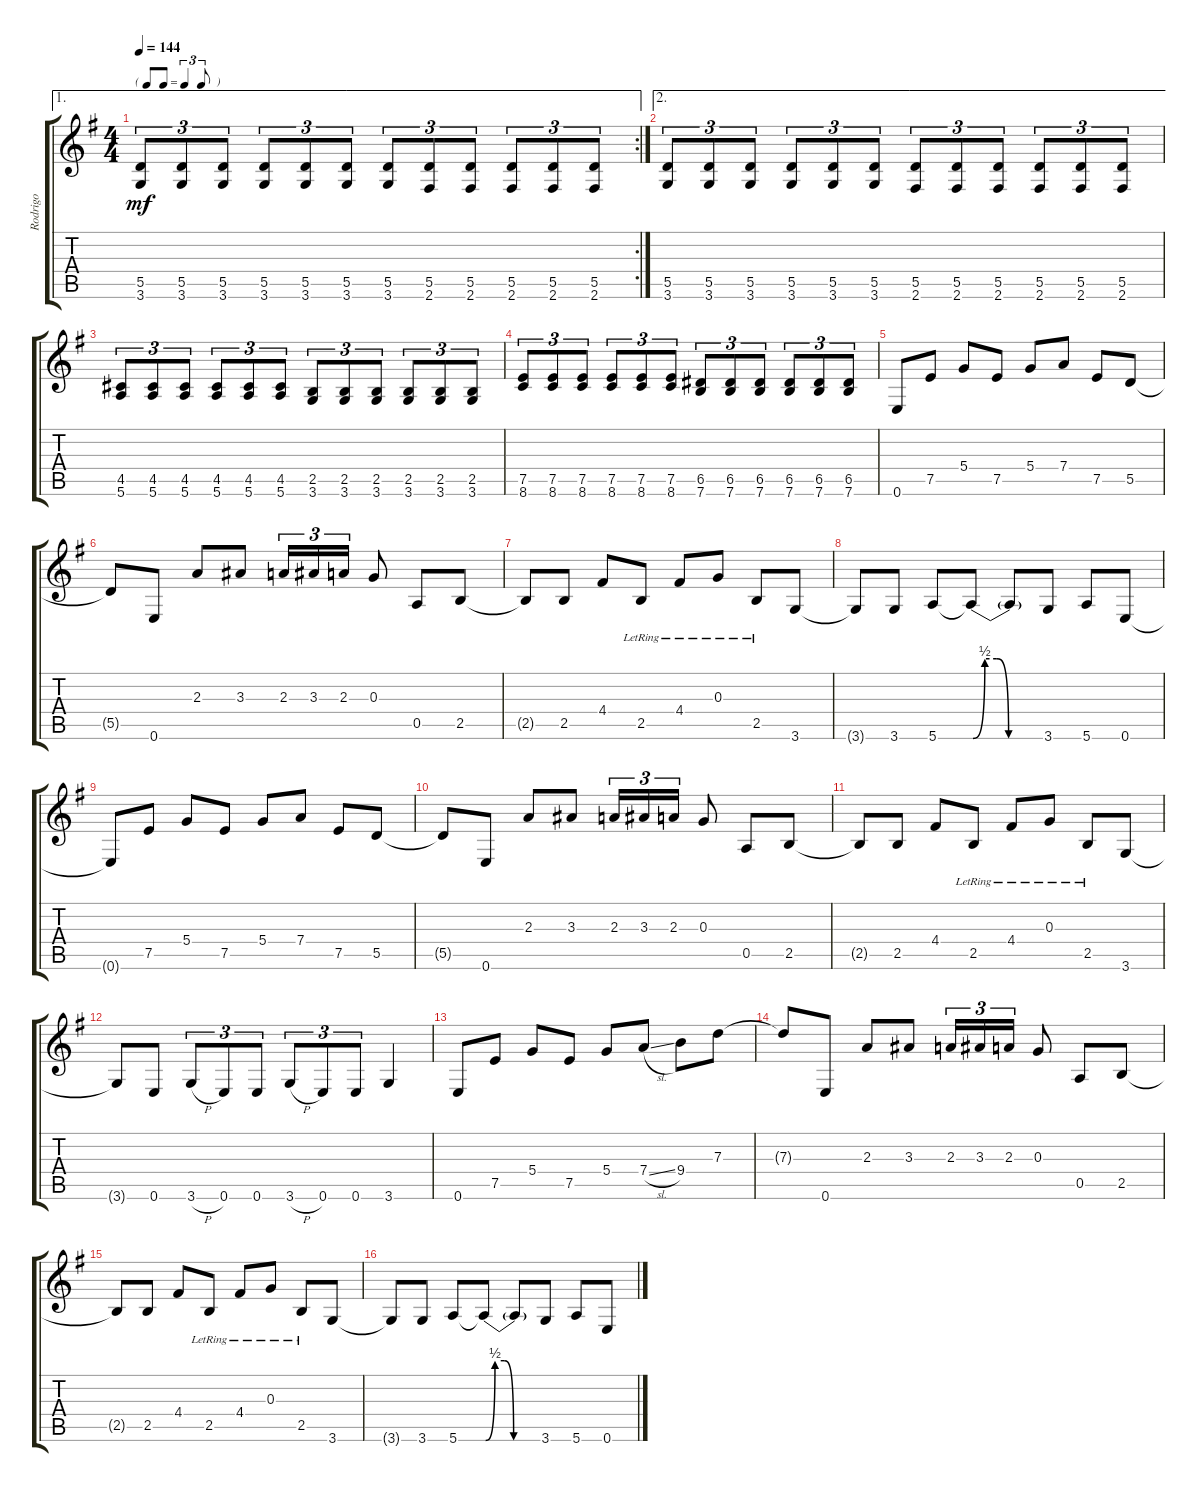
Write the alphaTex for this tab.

\track ("Rodrigo" "Rodrigo") {instrument acousticguitarnylon}
\staff {score tabs}
\tuning (E4 B3 G3 D3 A2 E2) {hide}
\ae 1
\rc 2
\ts (4 4)
\tf triplet8th
\tempo 144
\clef g2
\ks g
(5.5 3.6).8{tu (3 2) dy mf} (5.5 3.6).8{tu (3 2)} (5.5 3.6).8{tu (3 2)} (5.5 3.6).8{tu (3 2)} (5.5 3.6).8{tu (3 2)} (5.5 3.6).8{tu (3 2)} (5.5 3.6).8{tu (3 2)} (5.5 2.6).8{tu (3 2)} (5.5 2.6).8{tu (3 2)} (5.5 2.6).8{tu (3 2)} (5.5 2.6).8{tu (3 2)} (5.5 2.6).8{tu (3 2)} |
\ae 2
(5.5 3.6).8{tu (3 2)} (5.5 3.6).8{tu (3 2)} (5.5 3.6).8{tu (3 2)} (5.5 3.6).8{tu (3 2)} (5.5 3.6).8{tu (3 2)} (5.5 3.6).8{tu (3 2)} (5.5 2.6).8{tu (3 2)} (5.5 2.6).8{tu (3 2)} (5.5 2.6).8{tu (3 2)} (5.5 2.6).8{tu (3 2)} (5.5 2.6).8{tu (3 2)} (5.5 2.6).8{tu (3 2)} |
(4.5 5.6).8{tu (3 2)} (4.5 5.6).8{tu (3 2)} (4.5 5.6).8{tu (3 2)} (4.5 5.6).8{tu (3 2)} (4.5 5.6).8{tu (3 2)} (4.5 5.6).8{tu (3 2)} (2.5 3.6).8{tu (3 2)} (2.5 3.6).8{tu (3 2)} (2.5 3.6).8{tu (3 2)} (2.5 3.6).8{tu (3 2)} (2.5 3.6).8{tu (3 2)} (2.5 3.6).8{tu (3 2)} |
(7.5 8.6).8{tu (3 2)} (7.5 8.6).8{tu (3 2)} (7.5 8.6).8{tu (3 2)} (7.5 8.6).8{tu (3 2)} (7.5 8.6).8{tu (3 2)} (7.5 8.6).8{tu (3 2)} (6.5 7.6).8{tu (3 2)} (6.5 7.6).8{tu (3 2)} (6.5 7.6).8{tu (3 2)} (6.5 7.6).8{tu (3 2)} (6.5 7.6).8{tu (3 2)} (6.5 7.6).8{tu (3 2)} |
0.6.8 7.5.8 5.4.8 7.5.8 5.4.8 7.4.8 7.5.8 5.5.8 |
5.5{t}.8 0.6.8 2.3.8 3.3.8 2.3.16{tu (3 2)} 3.3.16{tu (3 2)} 2.3.16{tu (3 2)} 0.3.8 0.5.8 2.5.8 |
2.5{t}.8 2.5.8 4.4.8 2.5{lr}.8 4.4{lr}.8 0.3{lr}.8 2.5{lr}.8 3.6.8 |
3.6{t}.8 3.6.8 5.6.8 5.6{be (custom 0 0 10 2 20 2 30 0 60 0) t}.8 5.6{t}.8 3.6.8 5.6.8 0.6.8 |
0.6{t}.8 7.5.8 5.4.8 7.5.8 5.4.8 7.4.8 7.5.8 5.5.8 |
5.5{t}.8 0.6.8 2.3.8 3.3.8 2.3.16{tu (3 2)} 3.3.16{tu (3 2)} 2.3.16{tu (3 2)} 0.3.8 0.5.8 2.5.8 |
2.5{t}.8 2.5.8 4.4.8 2.5{lr}.8 4.4{lr}.8 0.3{lr}.8 2.5{lr}.8 3.6.8 |
3.6{t}.8 0.6.8 3.6{h}.8{tu (3 2)} 0.6.8{tu (3 2)} 0.6.8{tu (3 2)} 3.6{h}.8{tu (3 2)} 0.6.8{tu (3 2)} 0.6.8{tu (3 2)} 3.6.4 |
0.6.8 7.5.8 5.4.8 7.5.8 5.4.8 7.4{sl}.8 9.4.8 7.3.8 |
7.3{t}.8 0.6.8 2.3.8 3.3.8 2.3.16{tu (3 2)} 3.3.16{tu (3 2)} 2.3.16{tu (3 2)} 0.3.8 0.5.8 2.5.8 |
2.5{t}.8 2.5.8 4.4.8 2.5{lr}.8 4.4{lr}.8 0.3{lr}.8 2.5{lr}.8 3.6.8 |
3.6{t}.8 3.6.8 5.6.8 5.6{be (custom 0 0 10 2 20 2 30 0 60 0) t}.8 5.6{t}.8 3.6.8 5.6.8 0.6.8
